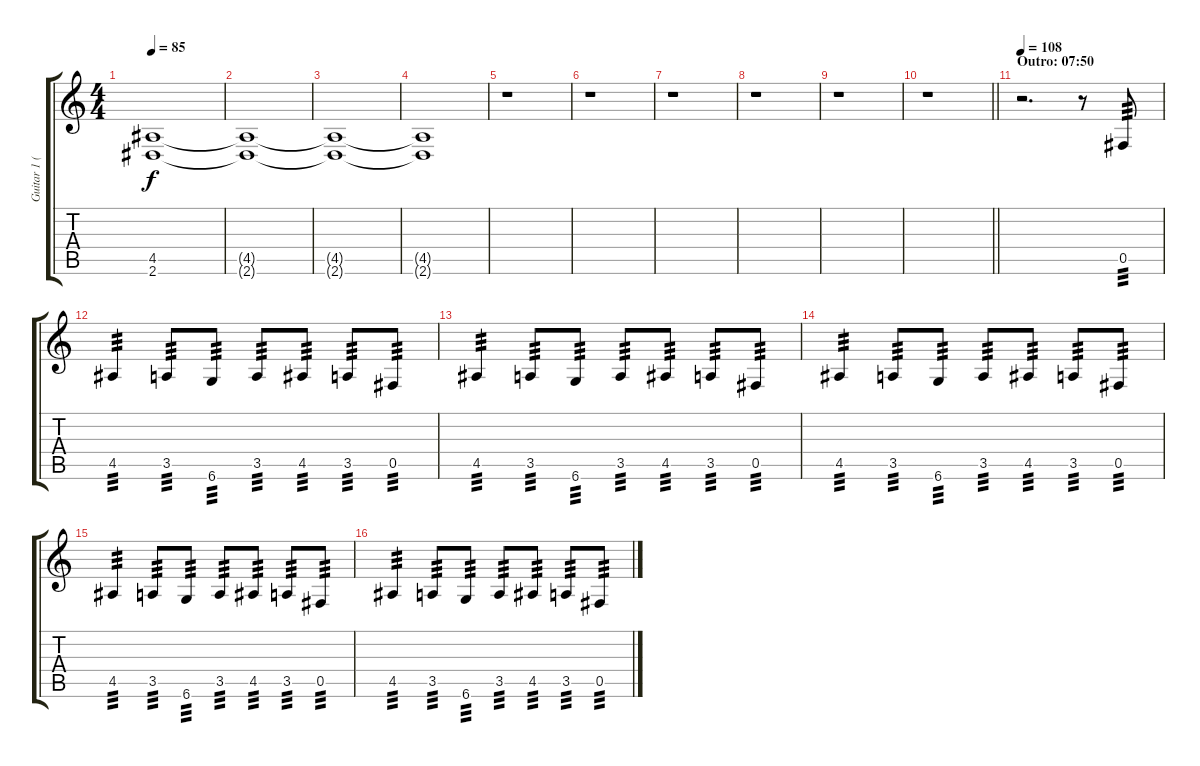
\track ("Guitar 1 (Distortion)" "Guitar 1 (") {instrument distortionguitar}
\staff {score tabs}
\tuning (Db4 Ab3 E3 B2 Gb2 Db2) {hide}
\ts (4 4)
\tempo 85
\clef g2
\ks c
(4.5{t} 2.6{t}).1{dy f} |
(4.5{t} 2.6{t}).1 |
(4.5{t} 2.6{t}).1 |
(4.5{t} 2.6{t}).1{volume 0} |
r.1 |
r.1 |
r.1 |
r.1 |
r.1 |
\barLineRight lightlight
r.1 |
\section ("" "Outro: 07:50")
\tempo 108
r.2{d volume 14} r.8 0.5.8{tp 3} |
4.5.4{tp 3} 3.5.8{tp 3} 6.6.8{tp 3} 3.5.8{tp 3} 4.5.8{tp 3} 3.5.8{tp 3} 0.5.8{tp 3} |
4.5.4{tp 3} 3.5.8{tp 3} 6.6.8{tp 3} 3.5.8{tp 3} 4.5.8{tp 3} 3.5.8{tp 3} 0.5.8{tp 3} |
4.5.4{tp 3} 3.5.8{tp 3} 6.6.8{tp 3} 3.5.8{tp 3} 4.5.8{tp 3} 3.5.8{tp 3} 0.5.8{tp 3} |
4.5.4{tp 3} 3.5.8{tp 3} 6.6.8{tp 3} 3.5.8{tp 3} 4.5.8{tp 3} 3.5.8{tp 3} 0.5.8{tp 3} |
4.5.4{tp 3} 3.5.8{tp 3} 6.6.8{tp 3} 3.5.8{tp 3} 4.5.8{tp 3} 3.5.8{tp 3} 0.5.8{tp 3}
